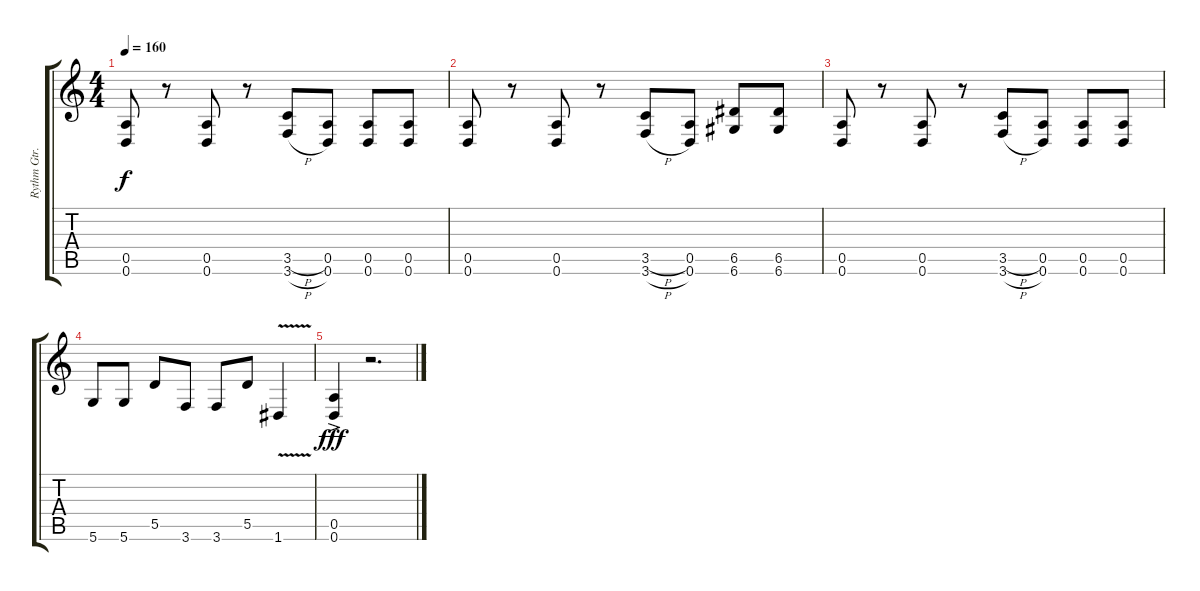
\track ("Rythm Gtr. (J. Laukkonen)" "Rythm Gtr.") {instrument distortionguitar}
\staff {score tabs}
\tuning (E4 B3 G3 D3 A2 D2) {hide}
\ts (4 4)
\tempo 160
\clef g2
\ks c
(0.5 0.6).8{dy f} r.8 (0.5 0.6).8 r.8 (3.5{h} 3.6{h}).8 (0.5 0.6).8 (0.5 0.6).8 (0.5 0.6).8 |
(0.5 0.6).8 r.8 (0.5 0.6).8 r.8 (3.5{h} 3.6{h}).8 (0.5 0.6).8 (6.5 6.6).8 (6.5 6.6).8 |
(0.5 0.6).8 r.8 (0.5 0.6).8 r.8 (3.5{h} 3.6{h}).8 (0.5 0.6).8 (0.5 0.6).8 (0.5 0.6).8 |
5.6.8 5.6.8 5.5.8 3.6.8 3.6.8 5.5.8 1.6{v}.4 |
(0.5{ac} 0.6{ac}).4{dy fff} r.2{d}
